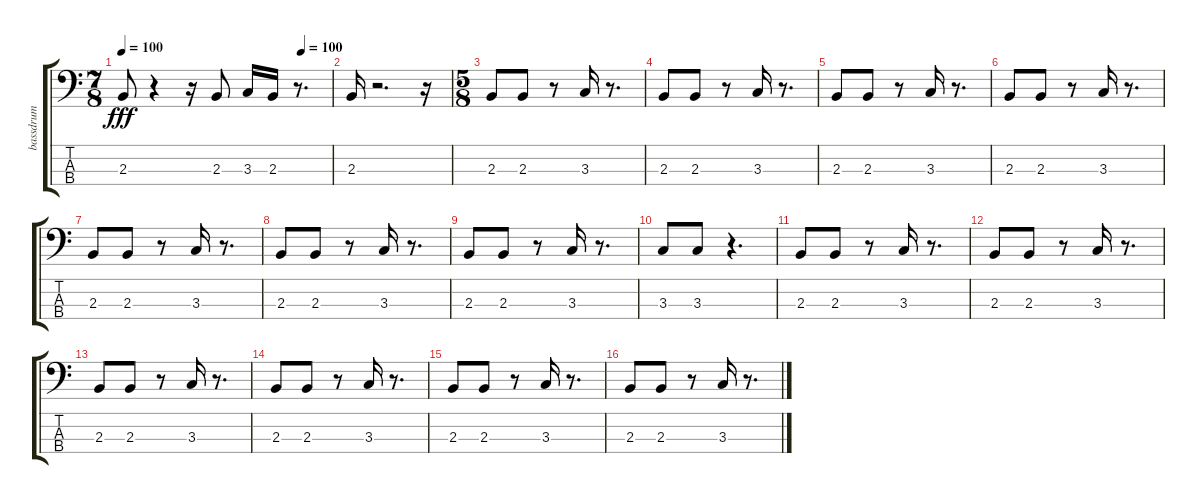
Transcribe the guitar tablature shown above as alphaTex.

\track ("bassdrum" "bassdrum") {instrument acousticguitarsteel}
\staff {score tabs}
\tuning (G2 D2 A1 E1) {hide}
\ts (7 8)
\tempo 100
\tempo (100 0.8571428571428571)
\clef f4
\ks c
2.3.8{dy fff} r.4 r.16 2.3.8 3.3.16 2.3.16 r.8{d} |
2.3.16 r.2{d} r.16 |
\ts (5 8)
2.3.8 2.3.8 r.8 3.3.16 r.8{d} |
2.3.8 2.3.8 r.8 3.3.16 r.8{d} |
2.3.8 2.3.8 r.8 3.3.16 r.8{d} |
2.3.8 2.3.8 r.8 3.3.16 r.8{d} |
2.3.8 2.3.8 r.8 3.3.16 r.8{d} |
2.3.8 2.3.8 r.8 3.3.16 r.8{d} |
2.3.8 2.3.8 r.8 3.3.16 r.8{d} |
3.3.8 3.3.8 r.4{d} |
2.3.8 2.3.8 r.8 3.3.16 r.8{d} |
2.3.8 2.3.8 r.8 3.3.16 r.8{d} |
2.3.8 2.3.8 r.8 3.3.16 r.8{d} |
2.3.8 2.3.8 r.8 3.3.16 r.8{d} |
2.3.8 2.3.8 r.8 3.3.16 r.8{d} |
2.3.8 2.3.8 r.8 3.3.16 r.8{d}
